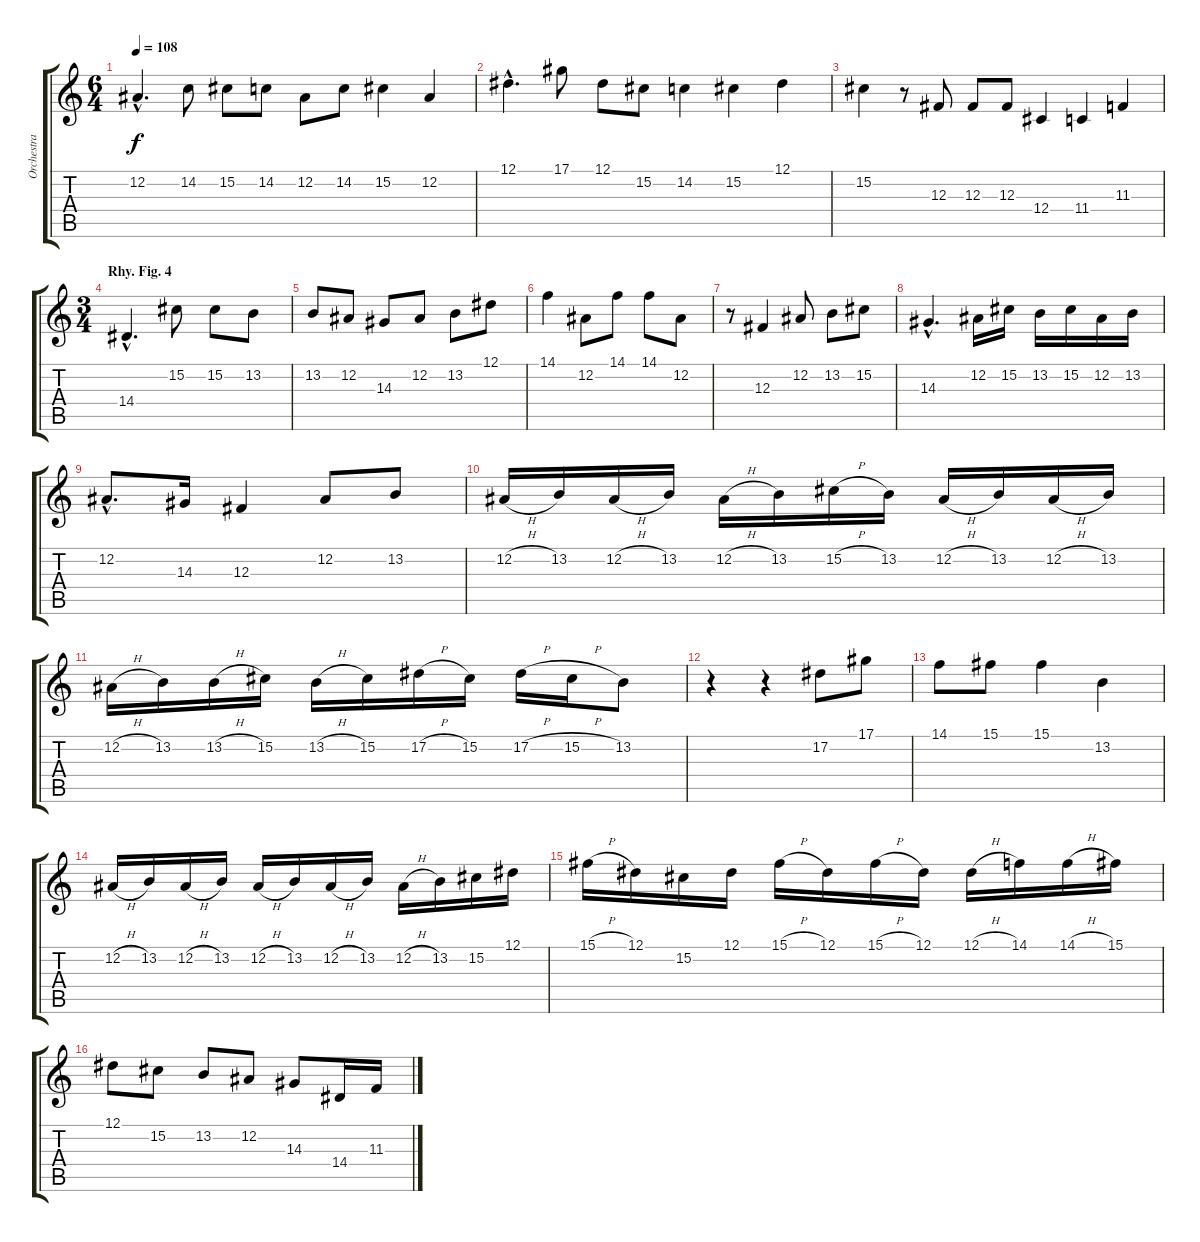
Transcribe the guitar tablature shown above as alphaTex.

\track ("Orchestra" "Orchestra") {instrument stringensemble1}
\staff {score tabs}
\tuning (Eb4 Bb3 Gb3 Db3 Ab2 Eb2) {hide}
\ts (6 4)
\tempo 108
\clef g2
\ks c
12.2{hac}.4{d dy f} 14.2.8 15.2.8 14.2.8 12.2.8 14.2.8 15.2.4 12.2.4 |
12.1{hac}.4{d} 17.1.8 12.1.8 15.2.8 14.2.4 15.2.4 12.1.4 |
15.2.4 r.8 12.3.8 12.3.8 12.3.8 12.4.4 11.4.4 11.3.4 |
\ts (3 4)
\section ("" "Rhy. Fig. 4")
14.4{hac}.4{d} 15.2.8 15.2.8 13.2.8 |
13.2.8 12.2.8 14.3.8 12.2.8 13.2.8 12.1.8 |
14.1.4 12.2.8 14.1.8 14.1.8 12.2.8 |
r.8 12.3.4 12.2.8 13.2.8 15.2.8 |
14.3{hac}.4{d} 12.2.16 15.2.16 13.2.16 15.2.16 12.2.16 13.2.16 |
12.2{hac}.8{d} 14.3.16 12.3.4 12.2.8 13.2.8 |
12.2{h}.16 13.2.16 12.2{h}.16 13.2.16 12.2{h}.16 13.2.16 15.2{h}.16 13.2.16 12.2{h}.16 13.2.16 12.2{h}.16 13.2.16 |
12.2{h}.16 13.2.16 13.2{h}.16 15.2.16 13.2{h}.16 15.2.16 17.2{h}.16 15.2.16 17.2{h}.16 15.2{h}.16 13.2.8 |
r.4 r.4 17.2.8 17.1.8 |
14.1.8 15.1.8 15.1.4 13.2.4 |
12.2{h}.16 13.2.16 12.2{h}.16 13.2.16 12.2{h}.16 13.2.16 12.2{h}.16 13.2.16 12.2{h}.16 13.2.16 15.2.16 12.1.16 |
15.1{h}.16 12.1.16 15.2.16 12.1.16 15.1{h}.16 12.1.16 15.1{h}.16 12.1.16 12.1{h}.16 14.1.16 14.1{h}.16 15.1.16 |
12.1.8 15.2.8 13.2.8 12.2.8 14.3.8 14.4.16 11.3.16
